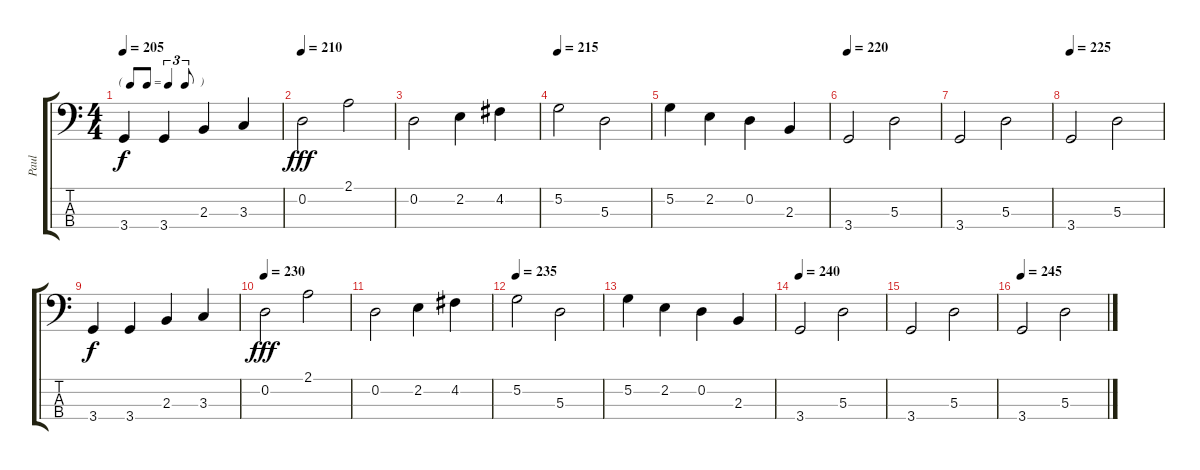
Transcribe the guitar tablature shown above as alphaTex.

\track ("Paul" "Paul") {instrument electricbasspick}
\staff {score tabs}
\tuning (G2 D2 A1 E1) {hide}
\ts (4 4)
\tf triplet8th
\tempo 205
\clef f4
\ks c
3.4.4{dy f} 3.4.4 2.3.4 3.3.4 |
\tempo 210
0.2.2{dy fff} 2.1.2 |
0.2.2 2.2.4 4.2.4 |
\tempo 215
5.2.2 5.3.2 |
5.2.4 2.2.4 0.2.4 2.3.4 |
\tempo 220
3.4.2 5.3.2 |
3.4.2 5.3.2 |
\tempo 225
3.4.2 5.3.2 |
3.4.4{dy f} 3.4.4 2.3.4 3.3.4 |
\tempo 230
0.2.2{dy fff} 2.1.2 |
0.2.2 2.2.4 4.2.4 |
\tempo 235
5.2.2 5.3.2 |
5.2.4 2.2.4 0.2.4 2.3.4 |
\tempo 240
3.4.2 5.3.2 |
3.4.2 5.3.2 |
\tempo 245
3.4.2 5.3.2
